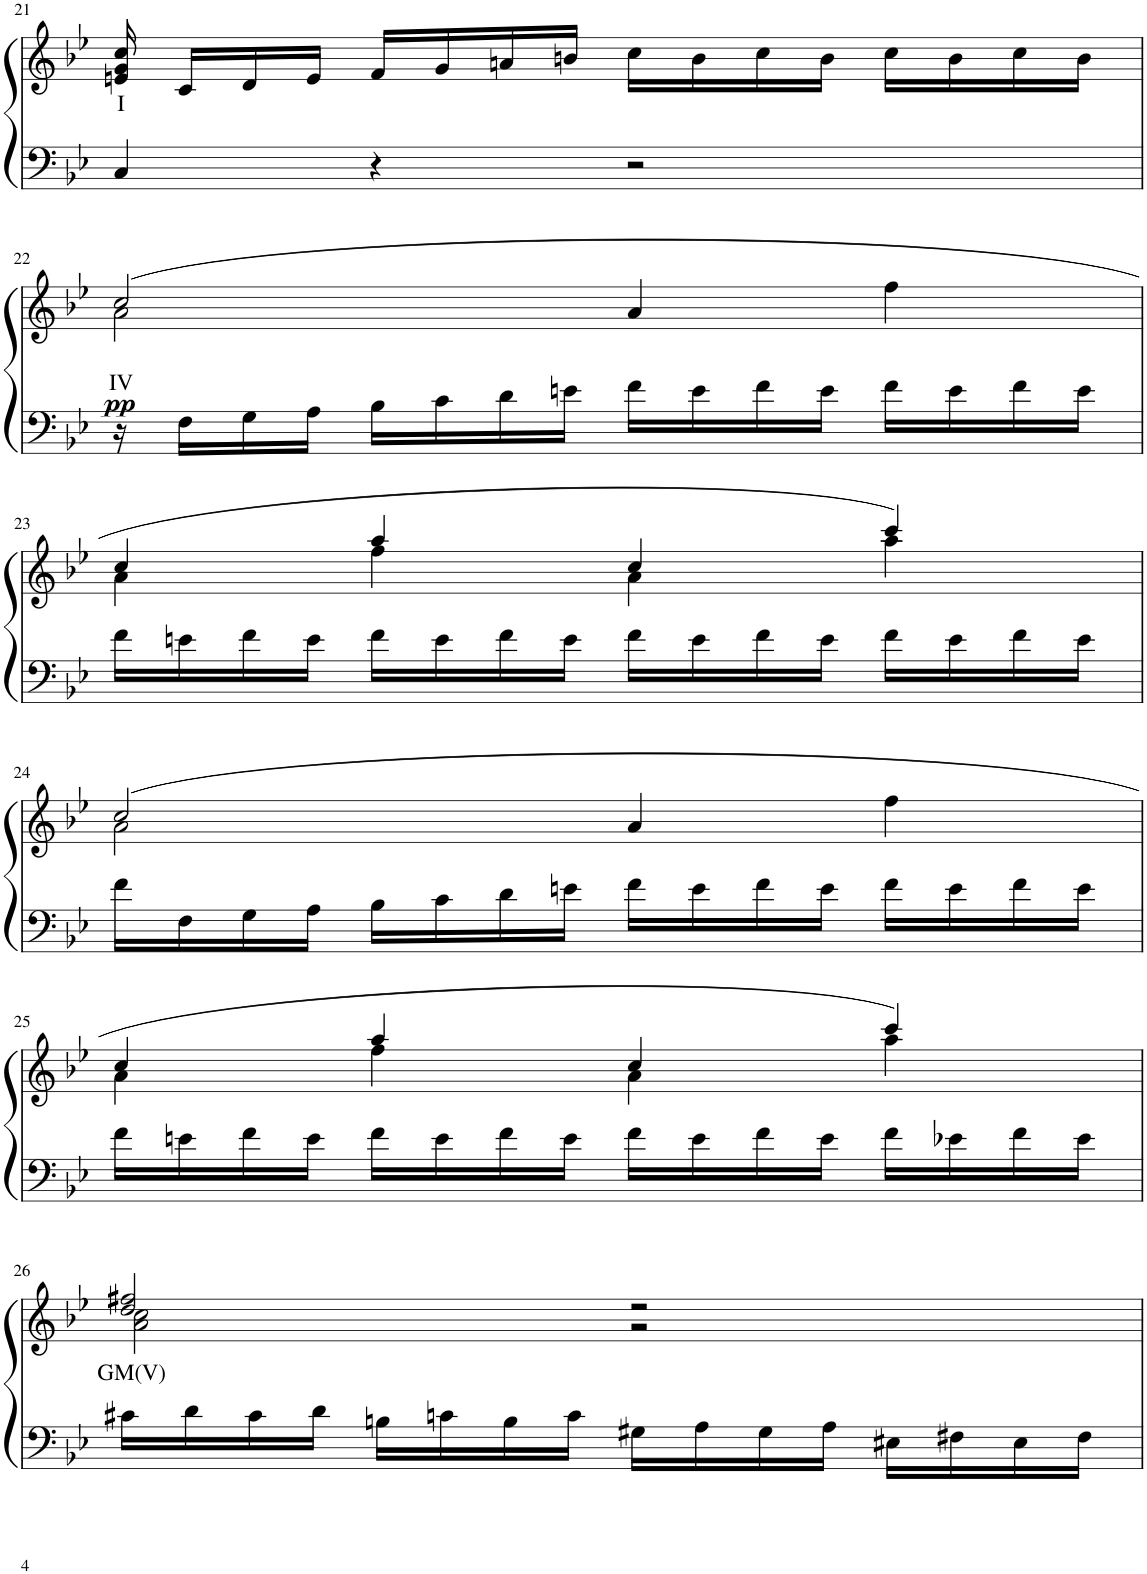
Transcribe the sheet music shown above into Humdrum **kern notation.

**kern	**kern	**text	**dynam
*part1	*part1	*part1	*part1
*staff2	*staff1	*staff1	*staff1/2
*I"Piano	*	*	*
*I'Pno	*	*	*
!!LO:PB:g=z
*clefF4	*clefG2	*	*
*k[b-e-]	*k[b-e-]	*	*
*M4/4	*M4/4	*	*
*met(c)	*met(c)	*	*
=21	=21	=21	=21
!	!	!LO:LY:b	!
4C/	16en/ 16g/ 16cc/	I	.
.	16c/LL	.	.
.	16d/	.	.
.	16e/JJ	.	.
4r	16f/LL	.	.
.	16g/	.	.
.	16an/	.	.
.	16bn/JJ	.	.
2r	16cc\LL	.	.
.	16b\	.	.
.	16cc\	.	.
.	16b\JJ	.	.
.	16cc\LL	.	.
.	16b\	.	.
.	16cc\	.	.
.	16b\JJ	.	.
!!LO:LB:g=z
=22	=22	=22	=22
*	*^	*	*
!	!	!	!LO:LY:b	!LO:DY:b
16r	(2cc/	2a\	IV	pp
16F\LL	.	.	.	.
16G\	.	.	.	.
16A\JJ	.	.	.	.
16B-\LL	.	.	.	.
16c\	.	.	.	.
16d\	.	.	.	.
16en\JJ	.	.	.	.
16f\LL	4a/	2ryy	.	.
16e\	.	.	.	.
16f\	.	.	.	.
16e\JJ	.	.	.	.
16f\LL	4ff\	.	.	.
16e\	.	.	.	.
16f\	.	.	.	.
16e\JJ	.	.	.	.
!!LO:LB:g=z	!!
=23	=23	=23	=23	=23
16f\LL	4cc/	4a\	.	.
16en\	.	.	.	.
16f\	.	.	.	.
16e\JJ	.	.	.	.
16f\LL	4aa/	4ff\	.	.
16e\	.	.	.	.
16f\	.	.	.	.
16e\JJ	.	.	.	.
16f\LL	4cc/	4a\	.	.
16e\	.	.	.	.
16f\	.	.	.	.
16e\JJ	.	.	.	.
16f\LL	4ccc/)	4aa\	.	.
16e\	.	.	.	.
16f\	.	.	.	.
16e\JJ	.	.	.	.
!!LO:LB:g=z	!!
=24	=24	=24	=24	=24
16f\LL	(2cc/	2a\	.	.
16F\	.	.	.	.
16G\	.	.	.	.
16A\JJ	.	.	.	.
16B-\LL	.	.	.	.
16c\	.	.	.	.
16d\	.	.	.	.
16en\JJ	.	.	.	.
16f\LL	4a/	2ryy	.	.
16e\	.	.	.	.
16f\	.	.	.	.
16e\JJ	.	.	.	.
16f\LL	4ff\	.	.	.
16e\	.	.	.	.
16f\	.	.	.	.
16e\JJ	.	.	.	.
!!LO:LB:g=z	!!
=25	=25	=25	=25	=25
16f\LL	4cc/	4a\	.	.
16en\	.	.	.	.
16f\	.	.	.	.
16e\JJ	.	.	.	.
16f\LL	4aa/	4ff\	.	.
16e\	.	.	.	.
16f\	.	.	.	.
16e\JJ	.	.	.	.
16f\LL	4cc/	4a\	.	.
16e\	.	.	.	.
16f\	.	.	.	.
16e\JJ	.	.	.	.
16f\LL	4ccc/)	4aa\	.	.
16e-X\	.	.	.	.
16f\	.	.	.	.
16e-\JJ	.	.	.	.
!!LO:LB:g=z	!!
=26	=26	=26	=26	=26
!	!	!	!LO:LY:b	!
16c#X\LL	2dd/ 2ff#X/	2a\ 2cc\	GM(V)	.
16d\	.	.	.	.
16c#\	.	.	.	.
16d\JJ	.	.	.	.
16Bn\LL	.	.	.	.
16cn\	.	.	.	.
16B\	.	.	.	.
16c\JJ	.	.	.	.
16G#X\LL	2r	2r	.	.
16A\	.	.	.	.
16G#\	.	.	.	.
16A\JJ	.	.	.	.
16E#X\LL	.	.	.	.
16F#X\	.	.	.	.
16E#\	.	.	.	.
16F#\JJ	.	.	.	.
*	*v	*v	*	*
=	=	=	=
*-	*-	*-	*-
